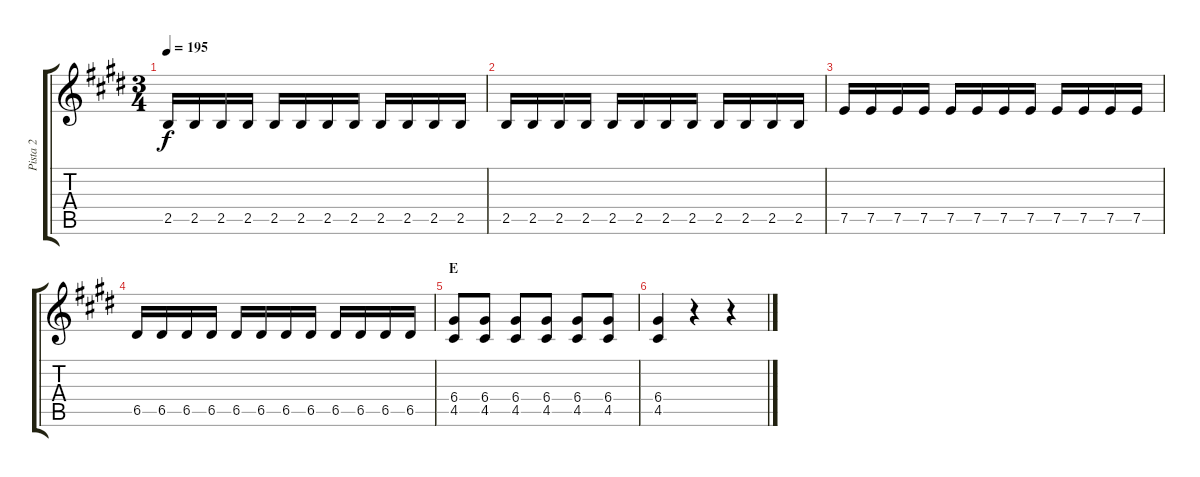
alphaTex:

\track ("Pista 2" "Pista 2") {instrument distortionguitar}
\staff {score tabs}
\tuning (E4 B3 G3 D3 A2 E2) {hide}
\ts (3 4)
\tempo 195
\clef g2
\ks e
2.5.16{dy f} 2.5.16 2.5.16 2.5.16 2.5.16 2.5.16 2.5.16 2.5.16 2.5.16 2.5.16 2.5.16 2.5.16 |
2.5.16 2.5.16 2.5.16 2.5.16 2.5.16 2.5.16 2.5.16 2.5.16 2.5.16 2.5.16 2.5.16 2.5.16 |
7.5.16 7.5.16 7.5.16 7.5.16 7.5.16 7.5.16 7.5.16 7.5.16 7.5.16 7.5.16 7.5.16 7.5.16 |
6.5.16 6.5.16 6.5.16 6.5.16 6.5.16 6.5.16 6.5.16 6.5.16 6.5.16 6.5.16 6.5.16 6.5.16 |
\section ("" "E")
(6.4 4.5).8 (6.4 4.5).8 (6.4 4.5).8 (6.4 4.5).8 (6.4 4.5).8 (6.4 4.5).8 |
(6.4 4.5).4 r.4 r.4
